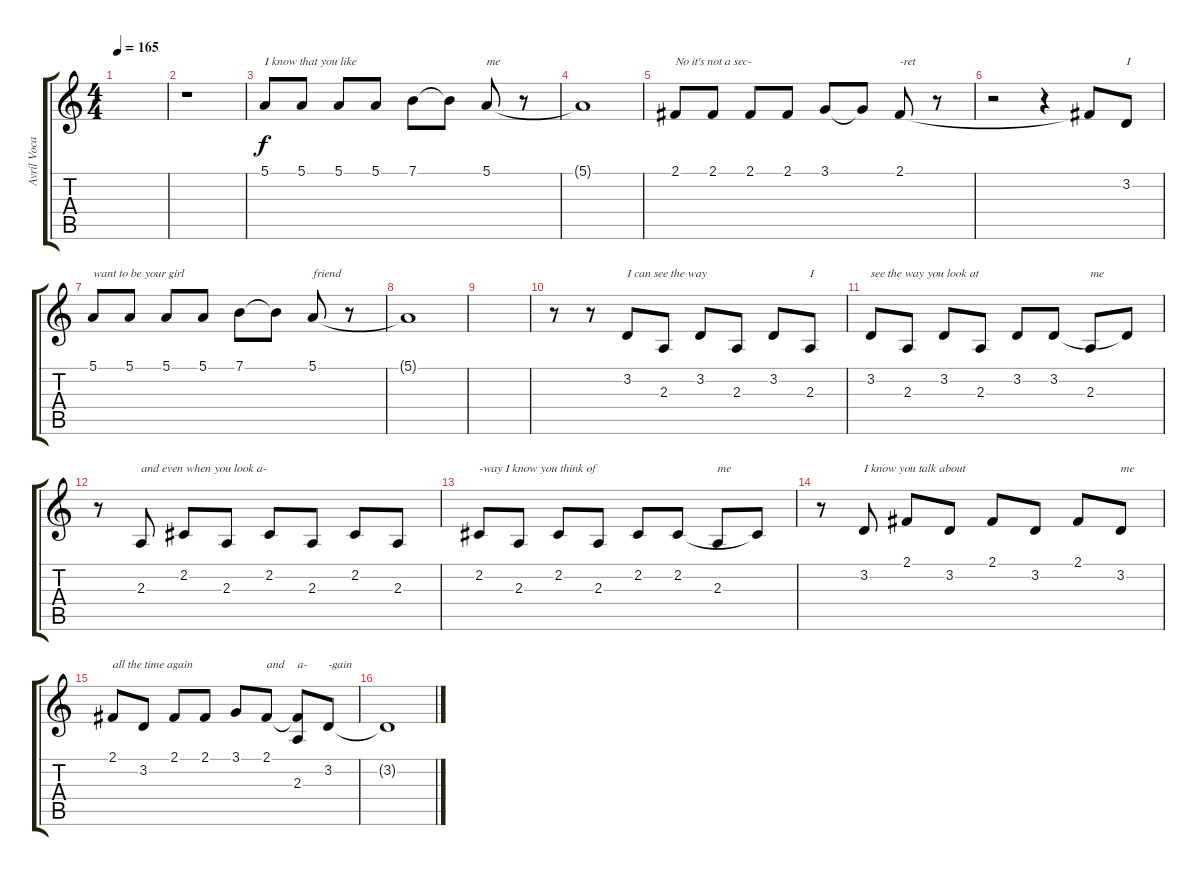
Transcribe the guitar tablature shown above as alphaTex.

\track ("Avril Vocals" "Avril Voca") {instrument clarinet}
\staff {score tabs}
\tuning (E4 B3 G3 D3 A2 D2) {hide}
\ts (4 4)
\tempo 165
\clef g2
\ks c
|
r.1 |
5.1.8{txt "I know that you like"} 5.1.8 5.1.8 5.1.8 7.1.8 7.1{t}.8 5.1.8{txt "me"} r.8 |
5.1{t}.1 |
2.1.8{txt "No it's not a sec-"} 2.1.8 2.1.8 2.1.8 3.1.8 3.1{t}.8 2.1.8{txt "-ret"} r.8 |
r.2 r.4 2.1{t}.8 3.2.8{txt "I"} |
5.1.8{txt "want to be your girl"} 5.1.8 5.1.8 5.1.8 7.1.8 7.1{t}.8 5.1.8{txt "friend"} r.8 |
5.1{t}.1 |
|
r.8 r.8 3.2.8{txt "I can see the way"} 2.3.8 3.2.8 2.3.8 3.2.8 2.3.8{txt "I"} |
3.2.8{txt "see the way you look at"} 2.3.8 3.2.8 2.3.8 3.2.8 3.2.8 2.3.8{txt "me"} 3.2{t}.8 |
r.8 2.3.8{txt "and even when you look a-"} 2.2.8 2.3.8 2.2.8 2.3.8 2.2.8 2.3.8 |
2.2.8{txt "-way I know you think of"} 2.3.8 2.2.8 2.3.8 2.2.8 2.2.8 2.3.8{txt "me"} 2.2{t}.8 |
r.8 3.2.8{txt "I know you talk about"} 2.1.8 3.2.8 2.1.8 3.2.8 2.1.8 3.2.8{txt "me"} |
2.1.8{txt "all the time again "} 3.2.8 2.1.8 2.1.8 3.1.8 2.1.8{txt "and"} (2.1{t} 2.3).8{txt "a-"} 3.2.8{txt "-gain"} |
3.2{t}.1
